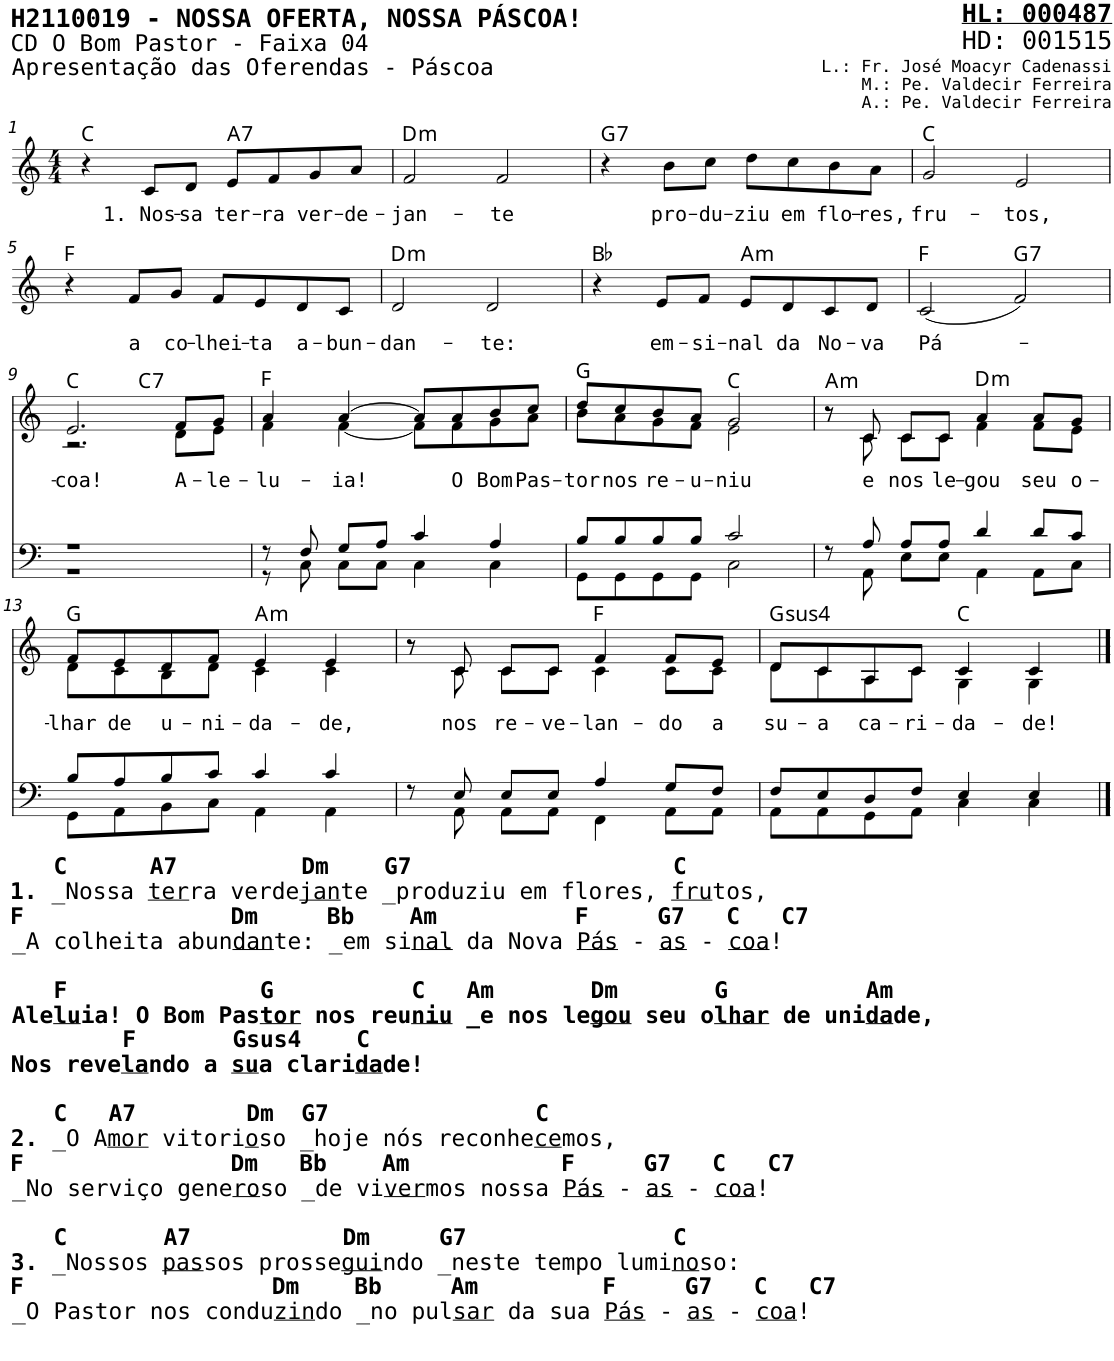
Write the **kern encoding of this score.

**kern	**kern	**text	**harte
*part2	*part1	*part1	*part1
*staff2	*staff1	*staff1	*
*I"Homens	*I"Mulheres	*	*
*stria5	*stria5	*	*
*clefF4	*clefG2	*	*
*k[]	*k[]	*	*
*M4/4	*M4/4	*	*
=1	=1	=1	=1
1r	4r	.	C:maj
!	!	!LO:LY:b	!
.	8c/L	1. Nos-	.
!	!	!LO:LY:b	!
.	8d/J	-sa	.
!	!	!LO:LY:b	!LO:H:kt=7
.	8e/L	ter-	A:7
!	!	!LO:LY:b	!
.	8f/	-ra	.
!	!	!LO:LY:b	!
.	8g/	ver-	.
!	!	!LO:LY:b	!
.	8a/J	-de-	.
=2	=2	=2	=2
!	!	!LO:LY:b	!LO:H:kt=m
1r	2f/	-jan-	D:min
!	!	!LO:LY:b	!
.	2f/	-te	.
=3	=3	=3	=3
!	!	!	!LO:H:kt=7
1r	4r	.	G:7
!	!	!LO:LY:b	!
.	8b\L	pro-	.
!	!	!LO:LY:b	!
.	8cc\J	-du-	.
!	!	!LO:LY:b	!
.	8dd\L	-ziu	.
!	!	!LO:LY:b	!
.	8cc\	em	.
!	!	!LO:LY:b	!
.	8b\	flo-	.
!	!	!LO:LY:b	!
.	8a\J	-res,	.
=4	=4	=4	=4
!	!	!LO:LY:b	!
1r	2g/	fru-	C:maj
!	!	!LO:LY:b	!
.	2e/	-tos,	.
!!LO:LB:g=z
=5	=5	=5	=5
1r	4r	.	F:maj
!	!	!LO:LY:b	!
.	8f/L	a	.
!	!	!LO:LY:b	!
.	8g/J	co-	.
!	!	!LO:LY:b	!
.	8f/L	-lhei-	.
!	!	!LO:LY:b	!
.	8e/	-ta	.
!	!	!LO:LY:b	!
.	8d/	a-	.
!	!	!LO:LY:b	!
.	8c/J	-bun-	.
=6	=6	=6	=6
!	!	!LO:LY:b	!LO:H:kt=m
1r	2d/	-dan-	D:min
!	!	!LO:LY:b	!
.	2d/	-te:	.
=7	=7	=7	=7
1r	4r	.	Bb:maj
!	!	!LO:LY:b	!
.	8e/L	em-	.
!	!	!LO:LY:b	!
.	8f/J	-si-	.
!	!	!LO:LY:b	!LO:H:kt=m
.	8e/L	-nal	A:min
!	!	!LO:LY:b	!
.	8d/	da	.
!	!	!LO:LY:b	!
.	8c/	No-	.
!	!	!LO:LY:b	!
.	8d/J	-va	.
=8	=8	=8	=8
!	!	!LO:LY:b	!
1r	(2c/	Pá-	F:maj
!	!	!	!LO:H:kt=7
.	2f/)	.	G:7
!!LO:LB:g=z
=9	=9	=9	=9
*^	*	*	*
*	*^	*	*	*
!	!	!	!	!LO:LY:b	!
*	*	*	*^	*	*
*	*	*	*	*^	*	*
1ryy	1r	1r	2.e/	2.r	2ryy	-coa!	C:maj
!	!	!	!	!	!	!	!LO:H:kt=7
.	.	.	.	.	2ryy	.	C:7
!	!	!	!	!	!	!LO:LY:b	!
.	.	.	8f/L	8d\L	.	A-	.
!	!	!	!	!	!	!LO:LY:b	!
.	.	.	8g/J	8e\J	.	-le-	.
=10	=10	=10	=10	=10	=10	=10	=10
!	!	!	!	!	!	!LO:LY:b	!
*	*	*	*	*v	*v	*	*
1ryy	8r	8r	4a/	4f\	-lu-	F:maj
.	8F/	8C\	.	.	.	.
!	!	!	!	!	!LO:LY:b	!
.	8G/L	8C\L	[4a/	[4f\	-ia!	.
.	8A/J	8C\J	.	.	.	.
.	4c/	4C\	8a/L]	8f\L]	.	.
!	!	!	!	!	!LO:LY:b	!
.	.	.	8a/	8f\	O	.
!	!	!	!	!	!LO:LY:b	!
.	4A/	4C\	8bn/	8g\	Bom	.
!	!	!	!	!	!LO:LY:b	!
.	.	.	8cc/J	8a\J	Pas-	.
=11	=11	=11	=11	=11	=11	=11
!	!	!	!	!	!LO:LY:b	!
1ryy	8B/L	8GG\L	8dd/L	8b\L	-tor	G:maj
!	!	!	!	!	!LO:LY:b	!
.	8B/	8GG\	8cc/	8a\	nos	.
!	!	!	!	!	!LO:LY:b	!
.	8B/	8GG\	8b/	8g\	re-	.
!	!	!	!	!	!LO:LY:b	!
.	8B/J	8GG\J	8a/J	8f\J	-u-	.
!	!	!	!	!	!LO:LY:b	!
.	2c/	2C\	2g/	2e\	-niu	C:maj
=12	=12	=12	=12	=12	=12	=12
!	!	!	!	!	!	!LO:H:kt=m
1ryy	8r	8ryy	8r	8r	.	A:min
!	!	!	!	!	!LO:LY:b	!
.	8A/	8AA\	8c/	8c\	e	.
!	!	!	!	!	!LO:LY:b	!
.	8A/L	8E\L	8c/L	8c\L	nos	.
!	!	!	!	!	!LO:LY:b	!
.	8A/J	8E\J	8c/J	8c\J	le-	.
!	!	!	!	!	!LO:LY:b	!LO:H:kt=m
.	4d/	4AA\	4a/	4f\	-gou	D:min
!	!	!	!	!	!LO:LY:b	!
.	8d/L	8AA\L	8a/L	8f\L	seu	.
!	!	!	!	!	!LO:LY:b	!
.	8c/J	8C\J	8g/J	8e\J	o-	.
!!LO:LB:g=z	!!
=13	=13	=13	=13	=13	=13	=13
!LO:TX:b:B:t=C      A7         Dm    G7                   C	!	!	!	!	!	!
!LO:TX:b:t=1.	!	!	!	!	!	!
!LO:TX:b:t=_Nossa	!	!	!	!	!	!
!LO:TX:b:t=ter	!	!	!	!	!	!
!LO:TX:b:t=ra verde	!	!	!	!	!	!
!LO:TX:b:t=jan	!	!	!	!	!	!
!LO:TX:b:t=te _produziu em flores,	!	!	!	!	!	!
!LO:TX:b:t=fru	!	!	!	!	!	!
!LO:TX:b:t=tos,	!	!	!	!	!	!
!LO:TX:b:B:t=F               Dm     Bb    Am          F     G7   C   C7	!	!	!	!	!	!
!LO:TX:b:t=_A colheita abun	!	!	!	!	!	!
!LO:TX:b:t=dan	!	!	!	!	!	!
!LO:TX:b:t=te&colon; _em si	!	!	!	!	!	!
!LO:TX:b:t=nal	!	!	!	!	!	!
!LO:TX:b:t=da Nova	!	!	!	!	!	!
!LO:TX:b:t=Pás	!	!	!	!	!	!
!LO:TX:b:t=-	!	!	!	!	!	!
!LO:TX:b:t=as	!	!	!	!	!	!
!LO:TX:b:t=-	!	!	!	!	!	!
!LO:TX:b:t=coa	!	!	!	!	!	!
!LO:TX:b:t=!	!	!	!	!	!	!
!LO:TX:b:B:t=F              G          C   Am &nbsp;     Dm       G          Am	!	!	!	!	!	!
!LO:TX:b:t=Ale	!	!	!	!	!	!
!LO:TX:b:t=lu	!	!	!	!	!	!
!LO:TX:b:t=ia! O Bom Pas	!	!	!	!	!	!
!LO:TX:b:t=tor	!	!	!	!	!	!
!LO:TX:b:t=nos reu	!	!	!	!	!	!
!LO:TX:b:t=niu	!	!	!	!	!	!
!LO:TX:b:t=_e nos le	!	!	!	!	!	!
!LO:TX:b:t=gou	!	!	!	!	!	!
!LO:TX:b:t=seu o	!	!	!	!	!	!
!LO:TX:b:t=lhar	!	!	!	!	!	!
!LO:TX:b:t=de uni	!	!	!	!	!	!
!LO:TX:b:t=da	!	!	!	!	!	!
!LO:TX:b:t=de,	!	!	!	!	!	!
!LO:TX:b:t=F       Gsus4    C	!	!	!	!	!	!
!LO:TX:b:t=Nos reve	!	!	!	!	!	!
!LO:TX:b:t=la	!	!	!	!	!	!
!LO:TX:b:t=ndo a	!	!	!	!	!	!
!LO:TX:b:t=su	!	!	!	!	!	!
!LO:TX:b:t=a clari	!	!	!	!	!	!
!LO:TX:b:t=da	!	!	!	!	!	!
!LO:TX:b:t=de!	!	!	!	!	!	!
!LO:TX:b:t=C   A7        Dm  G7               C	!	!	!	!	!	!
!LO:TX:b:t=2.	!	!	!	!	!	!
!LO:TX:b:t=_O A	!	!	!	!	!	!
!LO:TX:b:t=mor	!	!	!	!	!	!
!LO:TX:b:t=vitori	!	!	!	!	!	!
!LO:TX:b:t=o	!	!	!	!	!	!
!LO:TX:b:t=so _hoje nós reconhe	!	!	!	!	!	!
!LO:TX:b:t=ce	!	!	!	!	!	!
!LO:TX:b:t=mos,	!	!	!	!	!	!
!LO:TX:b:B:t=F               Dm   Bb    Am           F     G7   C   C7	!	!	!	!	!	!
!LO:TX:b:t=_No serviço gene	!	!	!	!	!	!
!LO:TX:b:t=ro	!	!	!	!	!	!
!LO:TX:b:t=so _de vi	!	!	!	!	!	!
!LO:TX:b:t=ver	!	!	!	!	!	!
!LO:TX:b:t=mos nossa	!	!	!	!	!	!
!LO:TX:b:t=Pás	!	!	!	!	!	!
!LO:TX:b:t=-	!	!	!	!	!	!
!LO:TX:b:t=as	!	!	!	!	!	!
!LO:TX:b:t=-	!	!	!	!	!	!
!LO:TX:b:t=coa	!	!	!	!	!	!
!LO:TX:b:t=!	!	!	!	!	!	!
!LO:TX:b:B:t=C       A7           Dm     G7               C	!	!	!	!	!	!
!LO:TX:b:t=3.	!	!	!	!	!	!
!LO:TX:b:t=_Nossos	!	!	!	!	!	!
!LO:TX:b:t=pas	!	!	!	!	!	!
!LO:TX:b:t=sos prosse	!	!	!	!	!	!
!LO:TX:b:t=gui	!	!	!	!	!	!
!LO:TX:b:t=ndo _neste tempo lumi	!	!	!	!	!	!
!LO:TX:b:t=no	!	!	!	!	!	!
!LO:TX:b:t=so&colon;	!	!	!	!	!	!
!LO:TX:b:B:t=F                  Dm    Bb     Am         F     G7   C   C7	!	!	!	!	!	!
!LO:TX:b:t=_O Pastor nos condu	!	!	!	!	!	!
!LO:TX:b:t=zin	!	!	!	!	!	!
!LO:TX:b:t=do _no pul	!	!	!	!	!	!
!LO:TX:b:t=sar	!	!	!	!	!	!
!LO:TX:b:t=da sua	!	!	!	!	!	!
!LO:TX:b:t=Pás	!	!	!	!	!	!
!LO:TX:b:t=-	!	!	!	!	!	!
!LO:TX:b:t=as	!	!	!	!	!	!
!LO:TX:b:t=-	!	!	!	!	!	!
!LO:TX:b:t=coa	!	!	!	!	!	!
!LO:TX:b:t=!	!	!	!	!	!	!
!	!	!	!	!	!LO:LY:b	!
1ryy	8B/L	8GG\L	8f/L	8d\L	-lhar	G:maj
!	!	!	!	!	!LO:LY:b	!
.	8A/	8AA\	8e/	8c\	de	.
!	!	!	!	!	!LO:LY:b	!
.	8B/	8BB\	8d/	8B\	u-	.
!	!	!	!	!	!LO:LY:b	!
.	8c/J	8C\J	8f/J	8d\J	-ni-	.
!	!	!	!	!	!LO:LY:b	!LO:H:kt=m
.	4c/	4AA\	4e/	4c\	-da-	A:min
!	!	!	!	!	!LO:LY:b	!
.	4c/	4AA\	4e/	4c\	-de,	.
=14	=14	=14	=14	=14	=14	=14
1ryy	8r	8ryy	8r	8r	.	.
!	!	!	!	!	!LO:LY:b	!
.	8E/	8AA\	8c/	8c\	nos	.
!	!	!	!	!	!LO:LY:b	!
.	8E/L	8AA\L	8c/L	8c\L	re-	.
!	!	!	!	!	!LO:LY:b	!
.	8E/J	8AA\J	8c/J	8c\J	-ve-	.
!	!	!	!	!	!LO:LY:b	!
.	4A/	4FF\	4f/	4c\	-lan-	F:maj
!	!	!	!	!	!LO:LY:b	!
.	8G/L	8AA\L	8f/L	8c\L	-do	.
!	!	!	!	!	!LO:LY:b	!
.	8F/J	8AA\J	8e/J	8c\J	a	.
=15	=15	=15	=15	=15	=15	=15
!	!	!	!	!	!LO:LY:b	!LO:H:kt=4
1ryy	8F/L	8AA\L	8d/L	8d\L	su-	G:sus4
!	!	!	!	!	!LO:LY:b	!
.	8E/	8AA\	8c/	8c\	-a	.
!	!	!	!	!	!LO:LY:b	!
.	8D/	8GG\	8A/	8A\	ca-	.
!	!	!	!	!	!LO:LY:b	!
.	8F/J	8AA\J	8c/J	8c\J	-ri-	.
!	!	!	!	!	!LO:LY:b	!
.	4E/	4C\	4c/	4G\	-da-	C:maj
!	!	!	!	!	!LO:LY:b	!
.	4E/	4C\	4c/	4G\	-de!	.
*v	*v	*v	*	*	*	*
*	*v	*v	*	*
==	==	==	==
*-	*-	*-	*-
